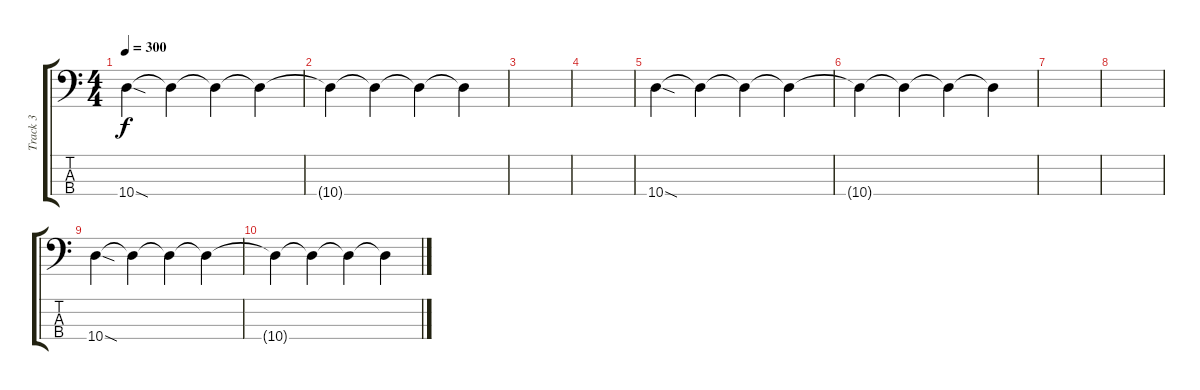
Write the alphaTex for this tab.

\track ("Track 3" "Track 3") {instrument electricbassfinger}
\staff {score tabs}
\tuning (G2 D2 A1 E1) {hide}
\ts (4 4)
\tempo 300
\clef f4
\ks c
10.4{sod}.4{dy f} 10.4{t}.4 10.4{t}.4 10.4{t}.4 |
10.4{t}.4 10.4{t}.4 10.4{t}.4 10.4{t}.4 |
|
|
10.4{sod}.4 10.4{t}.4 10.4{t}.4 10.4{t}.4 |
10.4{t}.4 10.4{t}.4 10.4{t}.4 10.4{t}.4 |
|
|
10.4{sod}.4 10.4{t}.4 10.4{t}.4 10.4{t}.4 |
10.4{t}.4 10.4{t}.4 10.4{t}.4 10.4{t}.4
